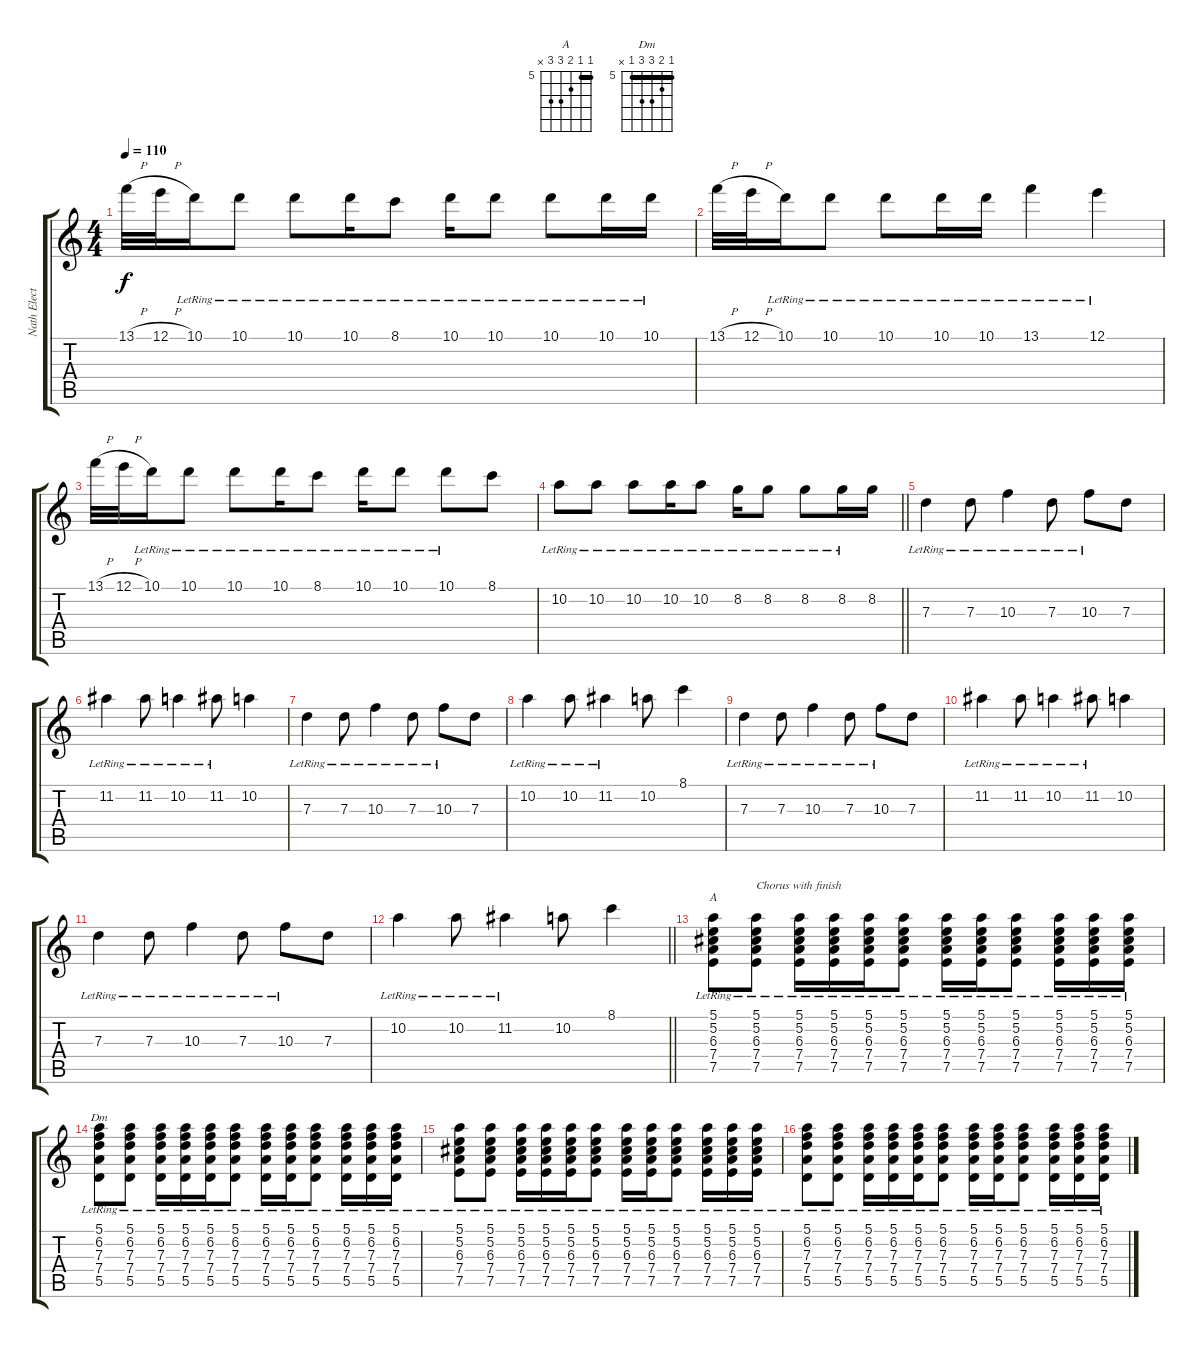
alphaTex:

\track ("Nath Electric Guitar" "Nath Elect") {instrument distortionguitar}
\staff {score tabs}
\tuning (E4 B3 G3 D3 A2 D2) {hide}
\chord ("A" 5 5 6 7 7 x) {firstfret 5 barre 5}
\chord ("Dm" 5 6 7 7 5 x) {firstfret 5 barre 5}
\ts (4 4)
\tempo 110
\clef g2
\ks c
13.1{h}.32{dy f} 12.1{h}.32 10.1{lr}.16 10.1{lr}.8 10.1{lr}.8 10.1{lr}.16 8.1{lr}.8 10.1{lr}.16 10.1{lr}.8 10.1{lr}.8 10.1{lr}.16 10.1{lr}.16 |
13.1{h}.32 12.1{h}.32 10.1{lr}.16 10.1{lr}.8 10.1{lr}.8 10.1{lr}.16 10.1{lr}.16 13.1{lr}.4 12.1{lr}.4 |
13.1{h}.32 12.1{h}.32 10.1{lr}.16 10.1{lr}.8 10.1{lr}.8 10.1{lr}.16 8.1{lr}.8 10.1{lr}.16 10.1{lr}.8 10.1{lr}.8 8.1.8 |
\barLineRight lightlight
10.2{lr}.8 10.2{lr}.8 10.2{lr}.8 10.2{lr}.16 10.2{lr}.8 8.2{lr}.16 8.2{lr}.8 8.2{lr}.8 8.2{lr}.16 8.2.16 |
7.3{lr}.4 7.3{lr}.8 10.3{lr}.4 7.3{lr}.8 10.3{lr}.8 7.3.8 |
11.2{lr}.4 11.2{lr}.8 10.2{lr}.4 11.2{lr}.8 10.2.4 |
7.3{lr}.4 7.3{lr}.8 10.3{lr}.4 7.3{lr}.8 10.3{lr}.8 7.3.8 |
10.2{lr}.4 10.2{lr}.8 11.2{lr}.4 10.2.8 8.1.4 |
7.3{lr}.4 7.3{lr}.8 10.3{lr}.4 7.3{lr}.8 10.3{lr}.8 7.3.8 |
11.2{lr}.4 11.2{lr}.8 10.2{lr}.4 11.2{lr}.8 10.2.4 |
7.3{lr}.4 7.3{lr}.8 10.3{lr}.4 7.3{lr}.8 10.3{lr}.8 7.3.8 |
\barLineRight lightlight
10.2{lr}.4 10.2{lr}.8 11.2{lr}.4 10.2.8 8.1.4 |
(5.1{lr} 5.2{lr} 6.3{lr} 7.4{lr} 7.5{lr}).8{ch "A"} (5.1{lr} 5.2{lr} 6.3{lr} 7.4{lr} 7.5{lr}).8{txt "Chorus with finish"} (5.1{lr} 5.2{lr} 6.3{lr} 7.4{lr} 7.5{lr}).16 (5.1{lr} 5.2{lr} 6.3{lr} 7.4{lr} 7.5{lr}).16 (5.1{lr} 5.2{lr} 6.3{lr} 7.4{lr} 7.5{lr}).16 (5.1{lr} 5.2{lr} 6.3{lr} 7.4{lr} 7.5{lr}).8 (5.1{lr} 5.2{lr} 6.3{lr} 7.4{lr} 7.5{lr}).16 (5.1{lr} 5.2{lr} 6.3{lr} 7.4{lr} 7.5{lr}).16 (5.1{lr} 5.2{lr} 6.3{lr} 7.4{lr} 7.5{lr}).8 (5.1{lr} 5.2{lr} 6.3{lr} 7.4{lr} 7.5{lr}).16 (5.1{lr} 5.2{lr} 6.3{lr} 7.4{lr} 7.5{lr}).16 (5.1{lr} 5.2{lr} 6.3{lr} 7.4{lr} 7.5{lr}).16 |
(5.1{lr} 6.2{lr} 7.3{lr} 7.4{lr} 5.5{lr}).8{ch "Dm"} (5.1{lr} 6.2{lr} 7.3{lr} 7.4{lr} 5.5{lr}).8 (5.1{lr} 6.2{lr} 7.3{lr} 7.4{lr} 5.5{lr}).16 (5.1{lr} 6.2{lr} 7.3{lr} 7.4{lr} 5.5{lr}).16 (5.1{lr} 6.2{lr} 7.3{lr} 7.4{lr} 5.5{lr}).16 (5.1{lr} 6.2{lr} 7.3{lr} 7.4{lr} 5.5{lr}).8 (5.1{lr} 6.2{lr} 7.3{lr} 7.4{lr} 5.5{lr}).16 (5.1{lr} 6.2{lr} 7.3{lr} 7.4{lr} 5.5{lr}).16 (5.1{lr} 6.2{lr} 7.3{lr} 7.4{lr} 5.5{lr}).8 (5.1{lr} 6.2{lr} 7.3{lr} 7.4{lr} 5.5{lr}).16 (5.1{lr} 6.2{lr} 7.3{lr} 7.4{lr} 5.5{lr}).16 (5.1{lr} 6.2{lr} 7.3{lr} 7.4{lr} 5.5{lr}).16 |
(5.1{lr} 5.2{lr} 6.3{lr} 7.4{lr} 7.5{lr}).8 (5.1{lr} 5.2{lr} 6.3{lr} 7.4{lr} 7.5{lr}).8 (5.1{lr} 5.2{lr} 6.3{lr} 7.4{lr} 7.5{lr}).16 (5.1{lr} 5.2{lr} 6.3{lr} 7.4{lr} 7.5{lr}).16 (5.1{lr} 5.2{lr} 6.3{lr} 7.4{lr} 7.5{lr}).16 (5.1{lr} 5.2{lr} 6.3{lr} 7.4{lr} 7.5{lr}).8 (5.1{lr} 5.2{lr} 6.3{lr} 7.4{lr} 7.5{lr}).16 (5.1{lr} 5.2{lr} 6.3{lr} 7.4{lr} 7.5{lr}).16 (5.1{lr} 5.2{lr} 6.3{lr} 7.4{lr} 7.5{lr}).8 (5.1{lr} 5.2{lr} 6.3{lr} 7.4{lr} 7.5{lr}).16 (5.1{lr} 5.2{lr} 6.3{lr} 7.4{lr} 7.5{lr}).16 (5.1{lr} 5.2{lr} 6.3{lr} 7.4{lr} 7.5{lr}).16 |
(5.1{lr} 6.2{lr} 7.3{lr} 7.4{lr} 5.5{lr}).8 (5.1{lr} 6.2{lr} 7.3{lr} 7.4{lr} 5.5{lr}).8 (5.1{lr} 6.2{lr} 7.3{lr} 7.4{lr} 5.5{lr}).16 (5.1{lr} 6.2{lr} 7.3{lr} 7.4{lr} 5.5{lr}).16 (5.1{lr} 6.2{lr} 7.3{lr} 7.4{lr} 5.5{lr}).16 (5.1{lr} 6.2{lr} 7.3{lr} 7.4{lr} 5.5{lr}).8 (5.1{lr} 6.2{lr} 7.3{lr} 7.4{lr} 5.5{lr}).16 (5.1{lr} 6.2{lr} 7.3{lr} 7.4{lr} 5.5{lr}).16 (5.1{lr} 6.2{lr} 7.3{lr} 7.4{lr} 5.5{lr}).8 (5.1{lr} 6.2{lr} 7.3{lr} 7.4{lr} 5.5{lr}).16 (5.1{lr} 6.2{lr} 7.3{lr} 7.4{lr} 5.5{lr}).16 (5.1{lr} 6.2{lr} 7.3{lr} 7.4{lr} 5.5{lr}).16
